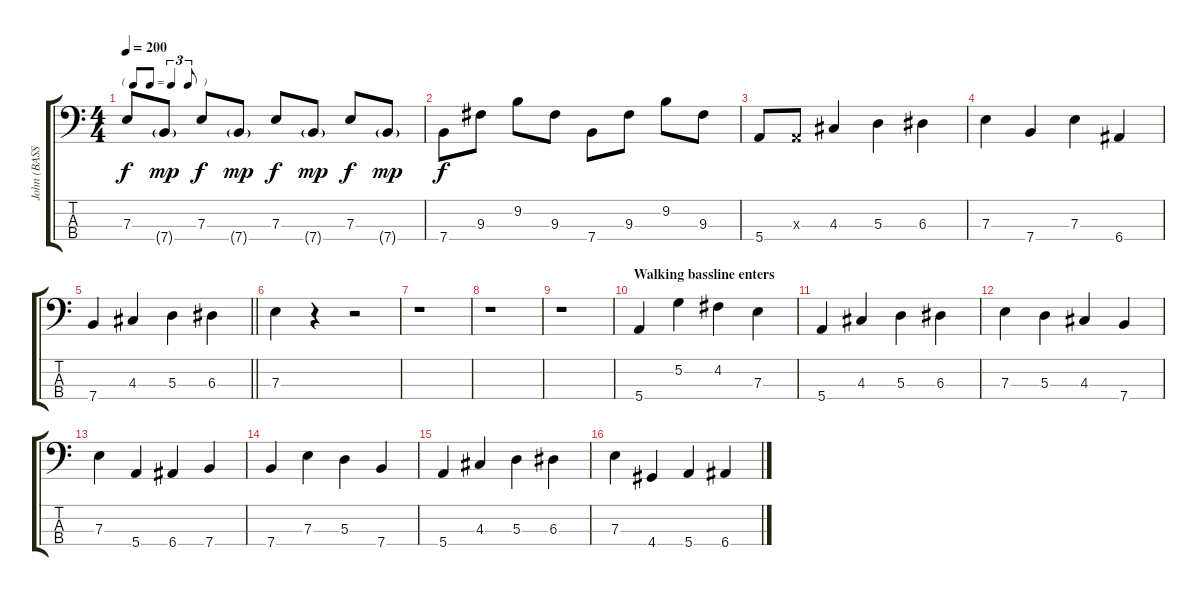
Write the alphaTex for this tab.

\track ("John (BASS)" "John (BASS") {instrument electricbassfinger}
\staff {score tabs}
\tuning (G2 D2 A1 E1) {hide}
\ts (4 4)
\tf triplet8th
\tempo 200
\clef f4
\ks c
7.3.8{dy f} 7.4{g}.8{dy mp} 7.3.8{dy f} 7.4{g}.8{dy mp} 7.3.8{dy f} 7.4{g}.8{dy mp} 7.3.8{dy f} 7.4{g}.8{dy mp} |
7.4.8{dy f} 9.3.8 9.2.8 9.3.8 7.4.8 9.3.8 9.2.8 9.3.8 |
5.4.8 0.3{x}.8 4.3.4 5.3.4 6.3.4 |
7.3.4 7.4.4 7.3.4 6.4.4 |
\barLineRight lightlight
7.4.4 4.3.4 5.3.4 6.3.4 |
7.3.4 r.4 r.2 |
r.1 |
r.1 |
r.1 |
\section ("" "Walking bassline enters")
5.4.4 5.2.4 4.2.4 7.3.4 |
5.4.4 4.3.4 5.3.4 6.3.4 |
7.3.4 5.3.4 4.3.4 7.4.4 |
7.3.4 5.4.4 6.4.4 7.4.4 |
7.4.4 7.3.4 5.3.4 7.4.4 |
5.4.4 4.3.4 5.3.4 6.3.4 |
7.3.4 4.4.4 5.4.4 6.4.4
